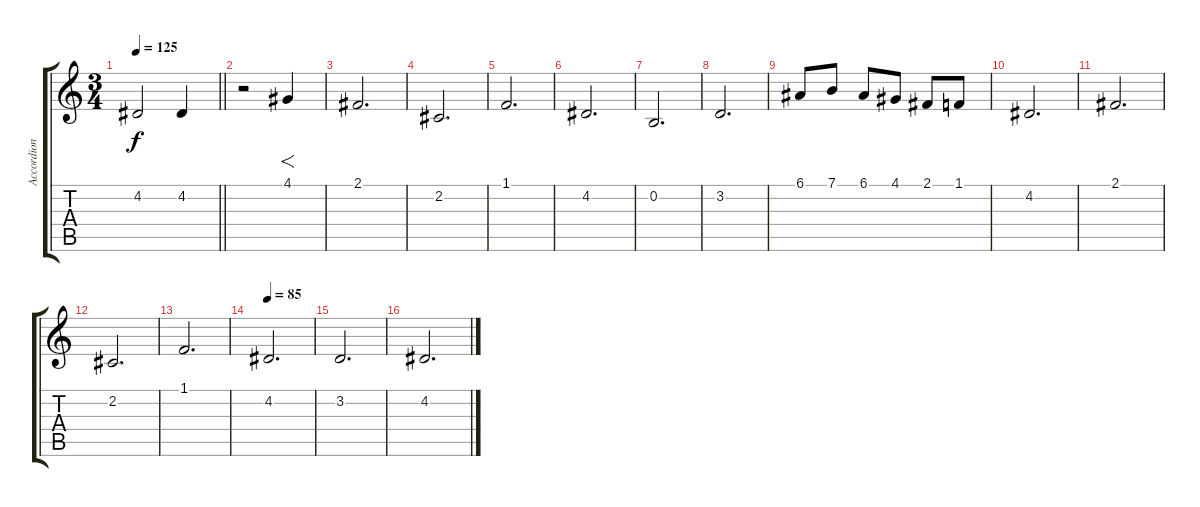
\track ("Accordion" "Accordion") {instrument accordion}
\staff {score tabs}
\tuning (E4 B3 G3 D3 A2 E2) {hide}
\ts (3 4)
\tempo 125
\clef g2
\barLineRight lightlight
\ks c
4.2.2{dy f volume 4} 4.2.4 |
\section ("" "")
r.2 4.1.4{f} |
2.1.2{d} |
2.2.2{d} |
1.1.2{d} |
4.2.2{d} |
0.2.2{d} |
3.2.2{d} |
6.1.8 7.1.8 6.1.8 4.1.8 2.1.8 1.1.8 |
4.2.2{d} |
2.1.2{d} |
2.2.2{d} |
1.1.2{d} |
\tempo 85
4.2.2{d} |
3.2.2{d} |
4.2.2{d volume 7}
